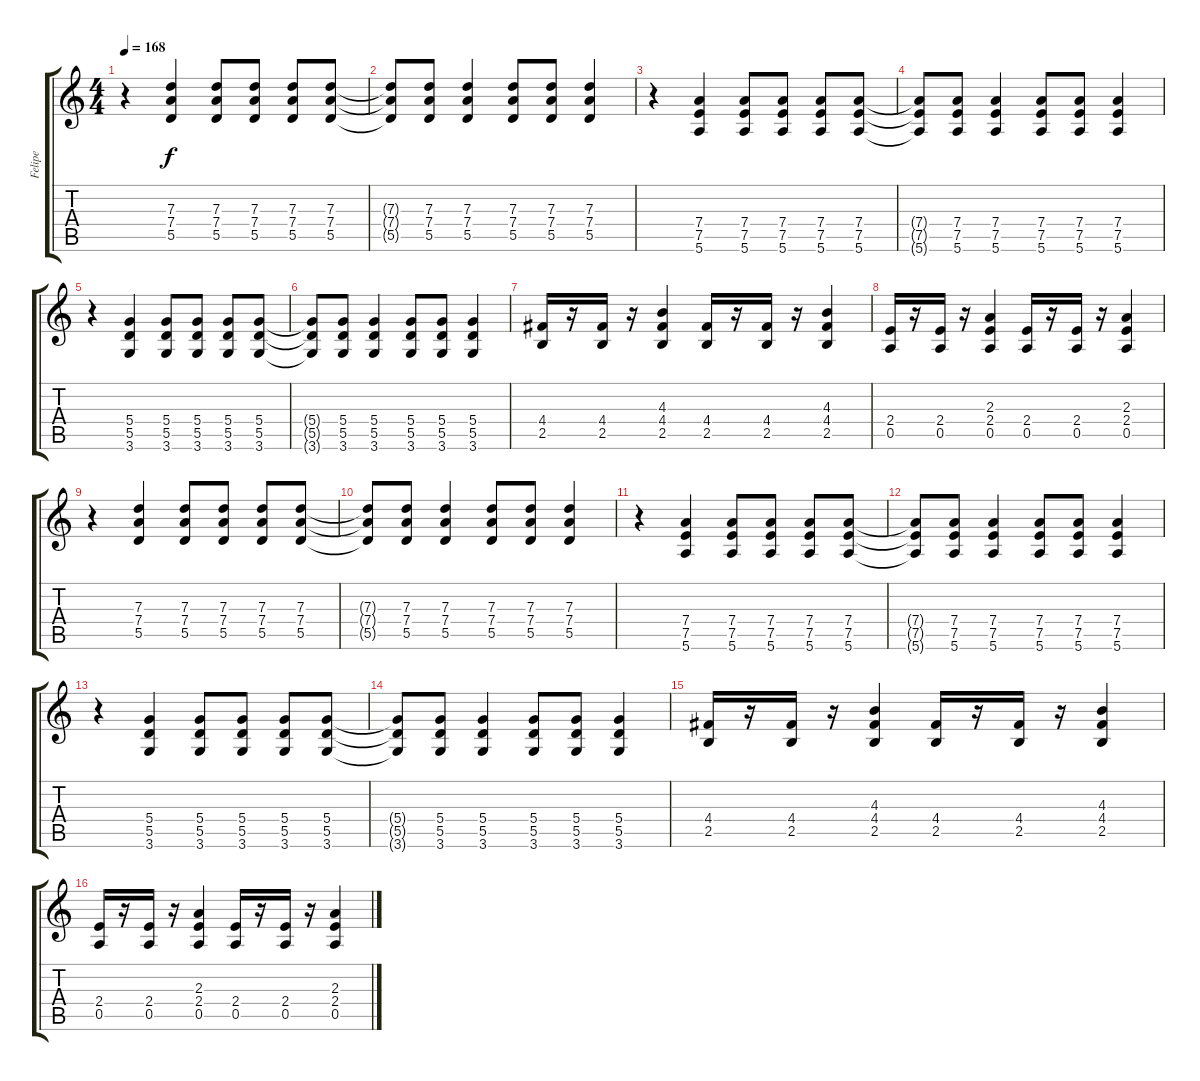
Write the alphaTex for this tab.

\track ("Felipe" "Felipe") {instrument distortionguitar}
\staff {score tabs}
\tuning (E4 B3 G3 D3 A2 E2) {hide}
\ts (4 4)
\tempo 168
\clef g2
\ks c
r.4{dy f} (7.3 7.4 5.5).4 (7.3 7.4 5.5).8 (7.3 7.4 5.5).8 (7.3 7.4 5.5).8 (7.3 7.4 5.5).8 |
(7.3{t} 7.4{t} 5.5{t}).8 (7.3 7.4 5.5).8 (7.3 7.4 5.5).4 (7.3 7.4 5.5).8 (7.3 7.4 5.5).8 (7.3 7.4 5.5).4 |
r.4 (7.4 7.5 5.6).4 (7.4 7.5 5.6).8 (7.4 7.5 5.6).8 (7.4 7.5 5.6).8 (7.4 7.5 5.6).8 |
(7.4{t} 7.5{t} 5.6{t}).8 (7.4 7.5 5.6).8 (7.4 7.5 5.6).4 (7.4 7.5 5.6).8 (7.4 7.5 5.6).8 (7.4 7.5 5.6).4 |
r.4 (5.4 5.5 3.6).4 (5.4 5.5 3.6).8 (5.4 5.5 3.6).8 (5.4 5.5 3.6).8 (5.4 5.5 3.6).8 |
(5.4{t} 5.5{t} 3.6{t}).8 (5.4 5.5 3.6).8 (5.4 5.5 3.6).4 (5.4 5.5 3.6).8 (5.4 5.5 3.6).8 (5.4 5.5 3.6).4 |
(4.4 2.5).16 r.16 (4.4 2.5).16 r.16 (4.3 4.4 2.5).4 (4.4 2.5).16 r.16 (4.4 2.5).16 r.16 (4.3 4.4 2.5).4 |
(2.4 0.5).16 r.16 (2.4 0.5).16 r.16 (2.3 2.4 0.5).4 (2.4 0.5).16 r.16 (2.4 0.5).16 r.16 (2.3 2.4 0.5).4 |
r.4 (7.3 7.4 5.5).4 (7.3 7.4 5.5).8 (7.3 7.4 5.5).8 (7.3 7.4 5.5).8 (7.3 7.4 5.5).8 |
(7.3{t} 7.4{t} 5.5{t}).8 (7.3 7.4 5.5).8 (7.3 7.4 5.5).4 (7.3 7.4 5.5).8 (7.3 7.4 5.5).8 (7.3 7.4 5.5).4 |
r.4 (7.4 7.5 5.6).4 (7.4 7.5 5.6).8 (7.4 7.5 5.6).8 (7.4 7.5 5.6).8 (7.4 7.5 5.6).8 |
(7.4{t} 7.5{t} 5.6{t}).8 (7.4 7.5 5.6).8 (7.4 7.5 5.6).4 (7.4 7.5 5.6).8 (7.4 7.5 5.6).8 (7.4 7.5 5.6).4 |
r.4 (5.4 5.5 3.6).4 (5.4 5.5 3.6).8 (5.4 5.5 3.6).8 (5.4 5.5 3.6).8 (5.4 5.5 3.6).8 |
(5.4{t} 5.5{t} 3.6{t}).8 (5.4 5.5 3.6).8 (5.4 5.5 3.6).4 (5.4 5.5 3.6).8 (5.4 5.5 3.6).8 (5.4 5.5 3.6).4 |
(4.4 2.5).16 r.16 (4.4 2.5).16 r.16 (4.3 4.4 2.5).4 (4.4 2.5).16 r.16 (4.4 2.5).16 r.16 (4.3 4.4 2.5).4 |
(2.4 0.5).16 r.16 (2.4 0.5).16 r.16 (2.3 2.4 0.5).4 (2.4 0.5).16 r.16 (2.4 0.5).16 r.16 (2.3 2.4 0.5).4
